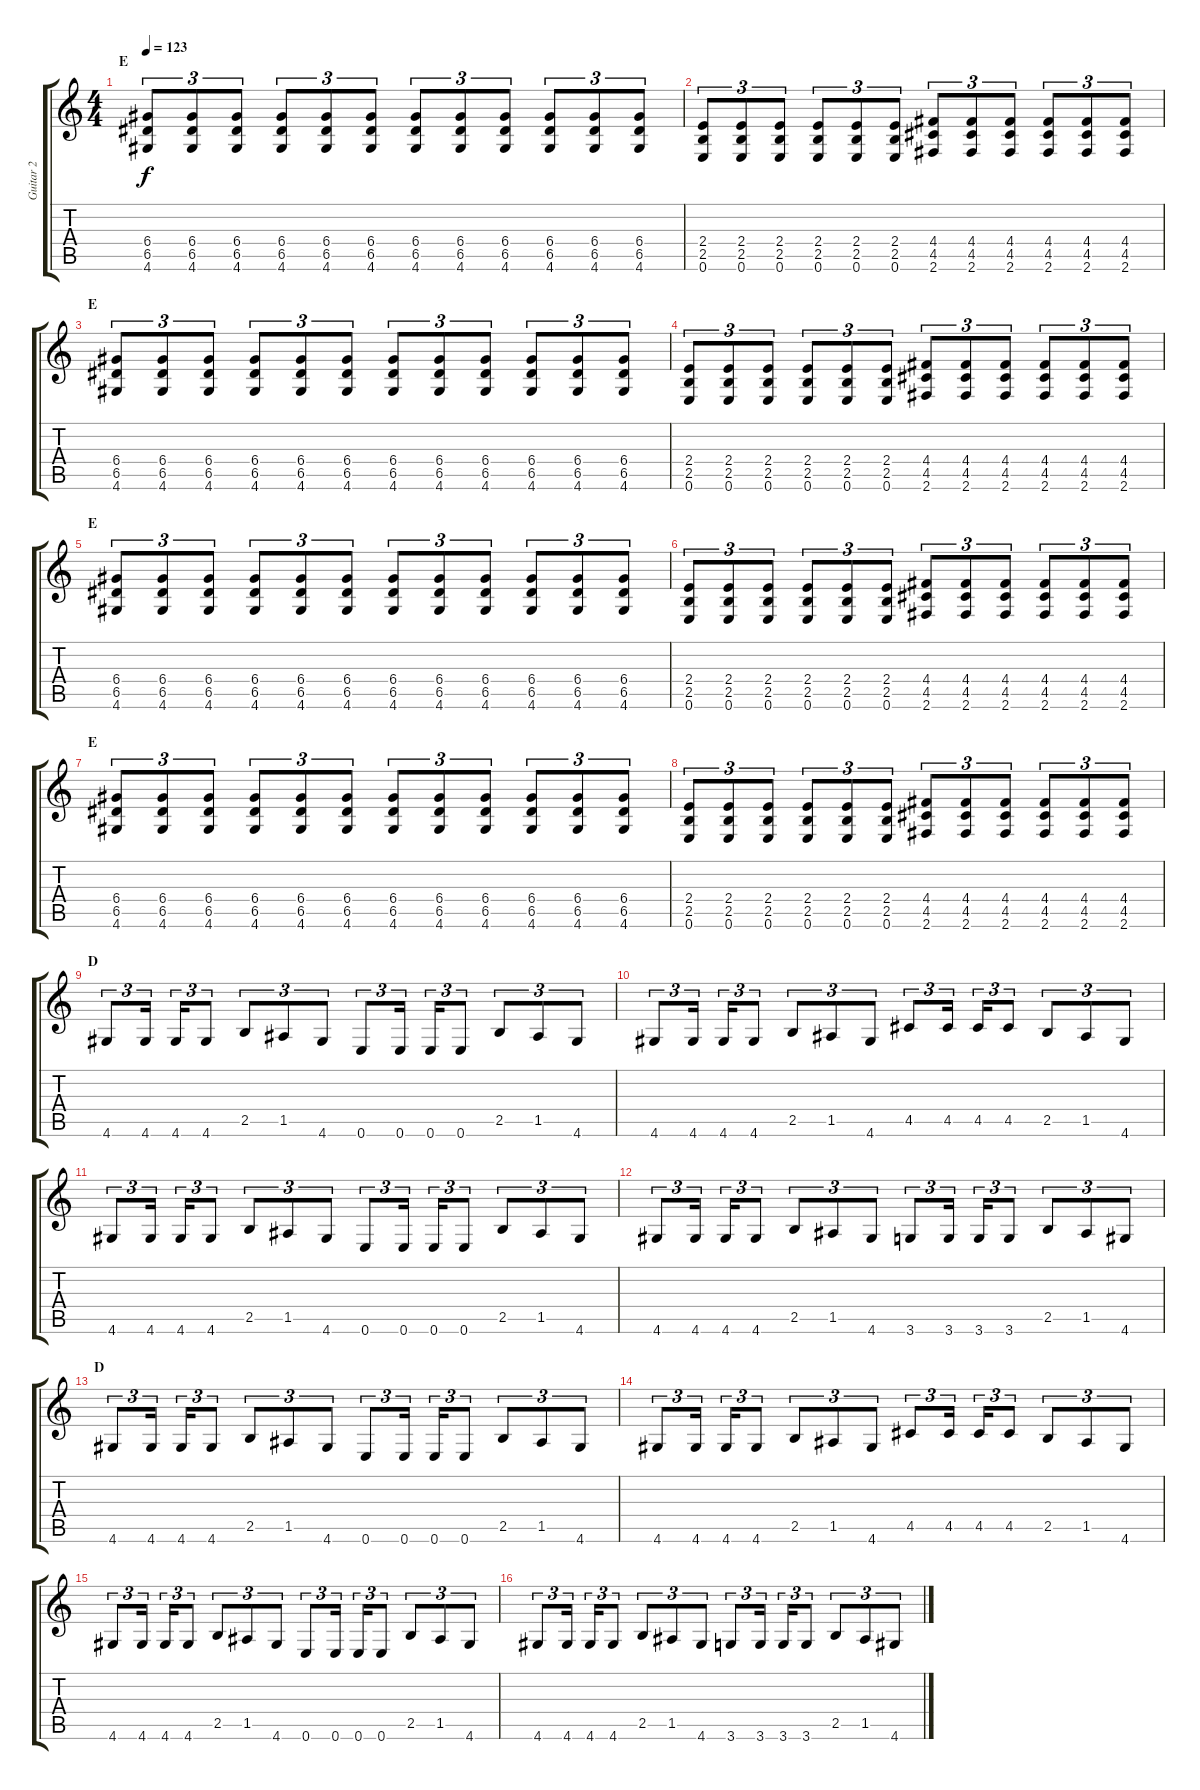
\track ("Guitar 2" "Guitar 2") {instrument distortionguitar}
\staff {score tabs}
\tuning (E4 B3 G3 D3 A2 E2) {hide}
\ts (4 4)
\section ("" "E")
\tempo 123
\clef g2
\ks c
(6.4 6.5 4.6).8{tu (3 2) dy f} (6.4 6.5 4.6).8{tu (3 2)} (6.4 6.5 4.6).8{tu (3 2)} (6.4 6.5 4.6).8{tu (3 2)} (6.4 6.5 4.6).8{tu (3 2)} (6.4 6.5 4.6).8{tu (3 2)} (6.4 6.5 4.6).8{tu (3 2)} (6.4 6.5 4.6).8{tu (3 2)} (6.4 6.5 4.6).8{tu (3 2)} (6.4 6.5 4.6).8{tu (3 2)} (6.4 6.5 4.6).8{tu (3 2)} (6.4 6.5 4.6).8{tu (3 2)} |
(2.4 2.5 0.6).8{tu (3 2)} (2.4 2.5 0.6).8{tu (3 2)} (2.4 2.5 0.6).8{tu (3 2)} (2.4 2.5 0.6).8{tu (3 2)} (2.4 2.5 0.6).8{tu (3 2)} (2.4 2.5 0.6).8{tu (3 2)} (4.4 4.5 2.6).8{tu (3 2)} (4.4 4.5 2.6).8{tu (3 2)} (4.4 4.5 2.6).8{tu (3 2)} (4.4 4.5 2.6).8{tu (3 2)} (4.4 4.5 2.6).8{tu (3 2)} (4.4 4.5 2.6).8{tu (3 2)} |
\section ("" "E")
(6.4 6.5 4.6).8{tu (3 2)} (6.4 6.5 4.6).8{tu (3 2)} (6.4 6.5 4.6).8{tu (3 2)} (6.4 6.5 4.6).8{tu (3 2)} (6.4 6.5 4.6).8{tu (3 2)} (6.4 6.5 4.6).8{tu (3 2)} (6.4 6.5 4.6).8{tu (3 2)} (6.4 6.5 4.6).8{tu (3 2)} (6.4 6.5 4.6).8{tu (3 2)} (6.4 6.5 4.6).8{tu (3 2)} (6.4 6.5 4.6).8{tu (3 2)} (6.4 6.5 4.6).8{tu (3 2)} |
(2.4 2.5 0.6).8{tu (3 2)} (2.4 2.5 0.6).8{tu (3 2)} (2.4 2.5 0.6).8{tu (3 2)} (2.4 2.5 0.6).8{tu (3 2)} (2.4 2.5 0.6).8{tu (3 2)} (2.4 2.5 0.6).8{tu (3 2)} (4.4 4.5 2.6).8{tu (3 2)} (4.4 4.5 2.6).8{tu (3 2)} (4.4 4.5 2.6).8{tu (3 2)} (4.4 4.5 2.6).8{tu (3 2)} (4.4 4.5 2.6).8{tu (3 2)} (4.4 4.5 2.6).8{tu (3 2)} |
\section ("" "E")
(6.4 6.5 4.6).8{tu (3 2)} (6.4 6.5 4.6).8{tu (3 2)} (6.4 6.5 4.6).8{tu (3 2)} (6.4 6.5 4.6).8{tu (3 2)} (6.4 6.5 4.6).8{tu (3 2)} (6.4 6.5 4.6).8{tu (3 2)} (6.4 6.5 4.6).8{tu (3 2)} (6.4 6.5 4.6).8{tu (3 2)} (6.4 6.5 4.6).8{tu (3 2)} (6.4 6.5 4.6).8{tu (3 2)} (6.4 6.5 4.6).8{tu (3 2)} (6.4 6.5 4.6).8{tu (3 2)} |
(2.4 2.5 0.6).8{tu (3 2)} (2.4 2.5 0.6).8{tu (3 2)} (2.4 2.5 0.6).8{tu (3 2)} (2.4 2.5 0.6).8{tu (3 2)} (2.4 2.5 0.6).8{tu (3 2)} (2.4 2.5 0.6).8{tu (3 2)} (4.4 4.5 2.6).8{tu (3 2)} (4.4 4.5 2.6).8{tu (3 2)} (4.4 4.5 2.6).8{tu (3 2)} (4.4 4.5 2.6).8{tu (3 2)} (4.4 4.5 2.6).8{tu (3 2)} (4.4 4.5 2.6).8{tu (3 2)} |
\section ("" "E")
(6.4 6.5 4.6).8{tu (3 2)} (6.4 6.5 4.6).8{tu (3 2)} (6.4 6.5 4.6).8{tu (3 2)} (6.4 6.5 4.6).8{tu (3 2)} (6.4 6.5 4.6).8{tu (3 2)} (6.4 6.5 4.6).8{tu (3 2)} (6.4 6.5 4.6).8{tu (3 2)} (6.4 6.5 4.6).8{tu (3 2)} (6.4 6.5 4.6).8{tu (3 2)} (6.4 6.5 4.6).8{tu (3 2)} (6.4 6.5 4.6).8{tu (3 2)} (6.4 6.5 4.6).8{tu (3 2)} |
(2.4 2.5 0.6).8{tu (3 2)} (2.4 2.5 0.6).8{tu (3 2)} (2.4 2.5 0.6).8{tu (3 2)} (2.4 2.5 0.6).8{tu (3 2)} (2.4 2.5 0.6).8{tu (3 2)} (2.4 2.5 0.6).8{tu (3 2)} (4.4 4.5 2.6).8{tu (3 2)} (4.4 4.5 2.6).8{tu (3 2)} (4.4 4.5 2.6).8{tu (3 2)} (4.4 4.5 2.6).8{tu (3 2)} (4.4 4.5 2.6).8{tu (3 2)} (4.4 4.5 2.6).8{tu (3 2)} |
\section ("" "D")
4.6.8{tu (3 2)} 4.6.16{tu (3 2)} 4.6.16{tu (3 2)} 4.6.8{tu (3 2)} 2.5.8{tu (3 2)} 1.5.8{tu (3 2)} 4.6.8{tu (3 2)} 0.6.8{tu (3 2)} 0.6.16{tu (3 2)} 0.6.16{tu (3 2)} 0.6.8{tu (3 2)} 2.5.8{tu (3 2)} 1.5.8{tu (3 2)} 4.6.8{tu (3 2)} |
4.6.8{tu (3 2)} 4.6.16{tu (3 2)} 4.6.16{tu (3 2)} 4.6.8{tu (3 2)} 2.5.8{tu (3 2)} 1.5.8{tu (3 2)} 4.6.8{tu (3 2)} 4.5.8{tu (3 2)} 4.5.16{tu (3 2)} 4.5.16{tu (3 2)} 4.5.8{tu (3 2)} 2.5.8{tu (3 2)} 1.5.8{tu (3 2)} 4.6.8{tu (3 2)} |
4.6.8{tu (3 2)} 4.6.16{tu (3 2)} 4.6.16{tu (3 2)} 4.6.8{tu (3 2)} 2.5.8{tu (3 2)} 1.5.8{tu (3 2)} 4.6.8{tu (3 2)} 0.6.8{tu (3 2)} 0.6.16{tu (3 2)} 0.6.16{tu (3 2)} 0.6.8{tu (3 2)} 2.5.8{tu (3 2)} 1.5.8{tu (3 2)} 4.6.8{tu (3 2)} |
4.6.8{tu (3 2)} 4.6.16{tu (3 2)} 4.6.16{tu (3 2)} 4.6.8{tu (3 2)} 2.5.8{tu (3 2)} 1.5.8{tu (3 2)} 4.6.8{tu (3 2)} 3.6.8{tu (3 2)} 3.6.16{tu (3 2)} 3.6.16{tu (3 2)} 3.6.8{tu (3 2)} 2.5.8{tu (3 2)} 1.5.8{tu (3 2)} 4.6.8{tu (3 2)} |
\section ("" "D")
4.6.8{tu (3 2)} 4.6.16{tu (3 2)} 4.6.16{tu (3 2)} 4.6.8{tu (3 2)} 2.5.8{tu (3 2)} 1.5.8{tu (3 2)} 4.6.8{tu (3 2)} 0.6.8{tu (3 2)} 0.6.16{tu (3 2)} 0.6.16{tu (3 2)} 0.6.8{tu (3 2)} 2.5.8{tu (3 2)} 1.5.8{tu (3 2)} 4.6.8{tu (3 2)} |
4.6.8{tu (3 2)} 4.6.16{tu (3 2)} 4.6.16{tu (3 2)} 4.6.8{tu (3 2)} 2.5.8{tu (3 2)} 1.5.8{tu (3 2)} 4.6.8{tu (3 2)} 4.5.8{tu (3 2)} 4.5.16{tu (3 2)} 4.5.16{tu (3 2)} 4.5.8{tu (3 2)} 2.5.8{tu (3 2)} 1.5.8{tu (3 2)} 4.6.8{tu (3 2)} |
4.6.8{tu (3 2)} 4.6.16{tu (3 2)} 4.6.16{tu (3 2)} 4.6.8{tu (3 2)} 2.5.8{tu (3 2)} 1.5.8{tu (3 2)} 4.6.8{tu (3 2)} 0.6.8{tu (3 2)} 0.6.16{tu (3 2)} 0.6.16{tu (3 2)} 0.6.8{tu (3 2)} 2.5.8{tu (3 2)} 1.5.8{tu (3 2)} 4.6.8{tu (3 2)} |
4.6.8{tu (3 2)} 4.6.16{tu (3 2)} 4.6.16{tu (3 2)} 4.6.8{tu (3 2)} 2.5.8{tu (3 2)} 1.5.8{tu (3 2)} 4.6.8{tu (3 2)} 3.6.8{tu (3 2)} 3.6.16{tu (3 2)} 3.6.16{tu (3 2)} 3.6.8{tu (3 2)} 2.5.8{tu (3 2)} 1.5.8{tu (3 2)} 4.6.8{tu (3 2)}
